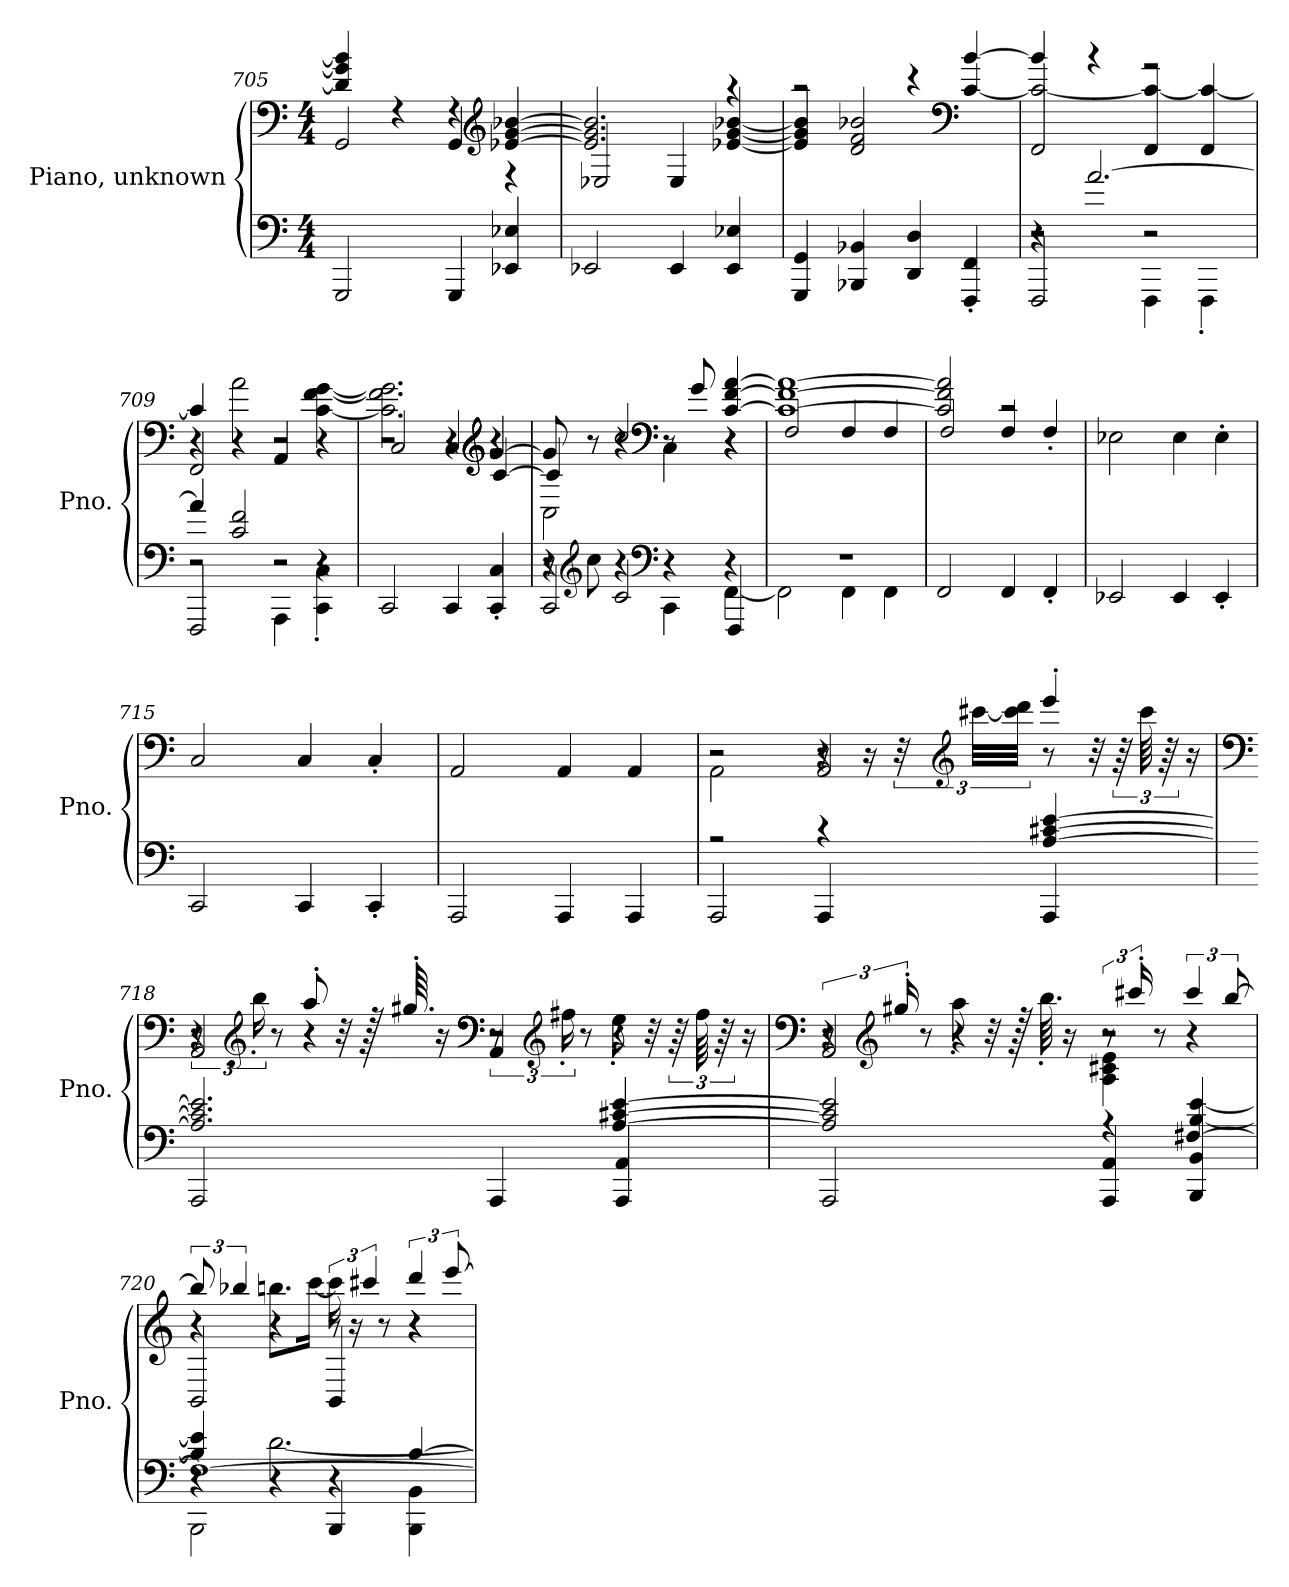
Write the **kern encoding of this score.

**kern	**kern
*part1	*part1
*staff2	*staff1
*I"Piano, unknown	*
*I'Pno.	*
*clefF4	*clefF4
*k[]	*k[]
*M4/4	*M4/4
=705	=705
*	*^
2GGG/	4d/] 4g/] 4b/]	2GG/
.	4r	.
4GGG/	4r	4GG/
*	*clefG2	*
4EE-X/ 4E-X/	[4e-X/ [4g/ [4b-X/	4r
=706	=706	=706
2EE-X/	2.e-/] 2.g/] 2.b-/]	2E-X/
4EE-/	.	4E-/
4EE-/ 4E-X/	4r	[4e-X/ [4g/ [4b-X/
!!LO:LB:g=z	!!
=707	=707	=707
4GGG/ 4GG/	2r	4e-/] 4g/] 4b-/]
4BBB-X/ 4BB-X/	.	2d/ 2f/ 2b-X/
4DD/ 4D/	4r	.
*	*clefF4	*
4FFF/' 4FF/'	[4b-/	[4c/
=708	=708	=708
*^	*	*
*	*^	*	*
4r	2r	2FFF/	4b-/]	2FF/ 2c/_
[2.a/	.	.	4r	.
.	4FFF\	2r	2r	4FF/ 4c/_
.	4FFF'\	.	.	4FF/ 4c/_
=709	=709	=709	=709	=709
*	*	*	*	*^
4a/]	2r	2FFF/	2FF/	4r	4c/]
2c/ 2f/	.	.	.	2a\	4r
.	4AAA\	2r	2r	.	4AA/
4r	4CC\' 4C\'	.	.	[4c\ [4f\ [4g\	4r
*v	*v	*v	*	*	*
=710	=710	=710	=710
2CC/	2r	2.c\] 2.f\] 2.g\]	2C/
4CC/	4r	.	4C/
*	*clefG2	*	*
4CC/' 4C/'	[4g/	4r	[4c/
=711	=711	=711	=711
*^	*	*	*
*	*^	*	*	*
4r	8r	2CC/	8g/]	2C\	4c/]
*clefG2	*	*	*	*	*
.	8cc\	.	8r	.	.
2c/	4r	.	2cc/	.	4r
*clefF4	*	*	*clefF4	*	*
.	4CC\	4r	.	4C\	8r
.	.	.	.	.	8g/
4r	[4FF\	4FFF/	[4c/ [4f/ [4a/	4r	4r
*	*v	*v	*	*	*
*	*	*	*v	*v
=712	=712	=712	=712
1r	2FF\]	1c_ 1f_ 1a_	2F/
.	4FF\	.	4F/
.	4FF\	.	4F/
*v	*v	*	*
!!LO:LB:g=z	!!
=713	=713	=713
2FF/	2c/] 2f/] 2a/]	2F/
4FF/	2r	4F/
4FF'/	.	4F'/
*	*v	*v
=714	=714
2EE-X/	2E-X\
4EE-/	4E-\
4EE-'/	4E-'\
=715	=715
2CC/	2C/
4CC/	4C/
4CC'/	4C'/
=716	=716
2AAA/	2AA/
4AAA/	4AA/
4AAA/	4AA/
=717	=717
*^	*^
*	*	*	*^
2r	2AAA/	2r	2AA\	2r
4r	4AAA/	4r	8r	2AA/
.	.	.	16r	.
.	.	.	48r	.
*	*	*clefG2	*	*
.	.	.	[48ccc#X\LLL	.
.	.	.	48ccc#\] 48ddd\JJJ	.
[4A/ [4c#X/ [4e/	4AAA/	4eee'/	8r	.
.	.	.	32r	.
.	.	.	96r	.
.	.	.	96ccc#\	.
.	.	.	96r	.
.	.	.	16r	.
!!LO:LB:g=z	!!	!!
=718	=718	=718	=718	=718
*	*	*clefF4	*	*
2.A/] 2.c#/] 2.e/]	2AAA/	4r	12r	2AA/
*	*	*clefG2	*	*
.	.	.	24bb'\	.
.	.	.	8r	.
.	.	8aa'/	4r	.
.	.	32r	.	.
.	.	128r	.	.
.	.	64.gg#X'/	.	.
.	.	16r	.	.
*	*	*clefF4	*	*
.	4AAA/	2r	12r	4AA/
*	*	*clefG2	*	*
.	.	.	24ff#X'\	.
.	.	.	8r	.
[4A/ [4c#X/ [4e/	4AAA/ 4AA/	.	8ee'\	4r
.	.	.	32r	.
.	.	.	96r	.
.	.	.	96ff#\	.
.	.	.	96r	.
.	.	.	16r	.
!!LO:PB:g=z	!!	!!
=719	=719	=719	=719	=719
*	*	*clefF4	*	*
2A/] 2c#/] 2e/]	2AAA/	12r	4r	2AA/
*	*	*clefG2	*	*
.	.	24gg#X'/	.	.
.	.	8r	.	.
.	.	4r	8aa'\	.
.	.	.	32r	.
.	.	.	128r	.
.	.	.	64.bb'\	.
.	.	.	16r	.
4r	4AAA/ 4AA/	12r	4A\ 4c#X\ 4e\	2r
.	.	24ccc#X'/	.	.
.	.	8r	.	.
[4F#X/	4BBB/ 4BB/ [4B/ [4e/	6ccc#/	4r	.
.	.	[12bb/	.	.
=720	=720	=720	=720	=720
*^	*^	*	*	*
1F#_	4r	4B/] 4e/]	2BBB\	12bb/]	4r	2BB/
.	.	.	.	6bb-X/	.	.
.	[2.d\	4r	.	4r	8.bbn\L	.
.	.	.	.	.	[16ccc\Jk	.
.	.	4BBB/	4r	12r	16ccc\]	4BB/
.	.	.	.	.	16r	.
.	.	.	.	6ccc#X/	.	.
.	.	.	.	.	8r	.
.	.	[4B/	4BBB\ 4BB\	6ddd/	4r	4r
.	.	.	.	[12eee/	.	.
*v	*v	*v	*v	*	*	*
*	*v	*v	*v
=	=
*-	*-
